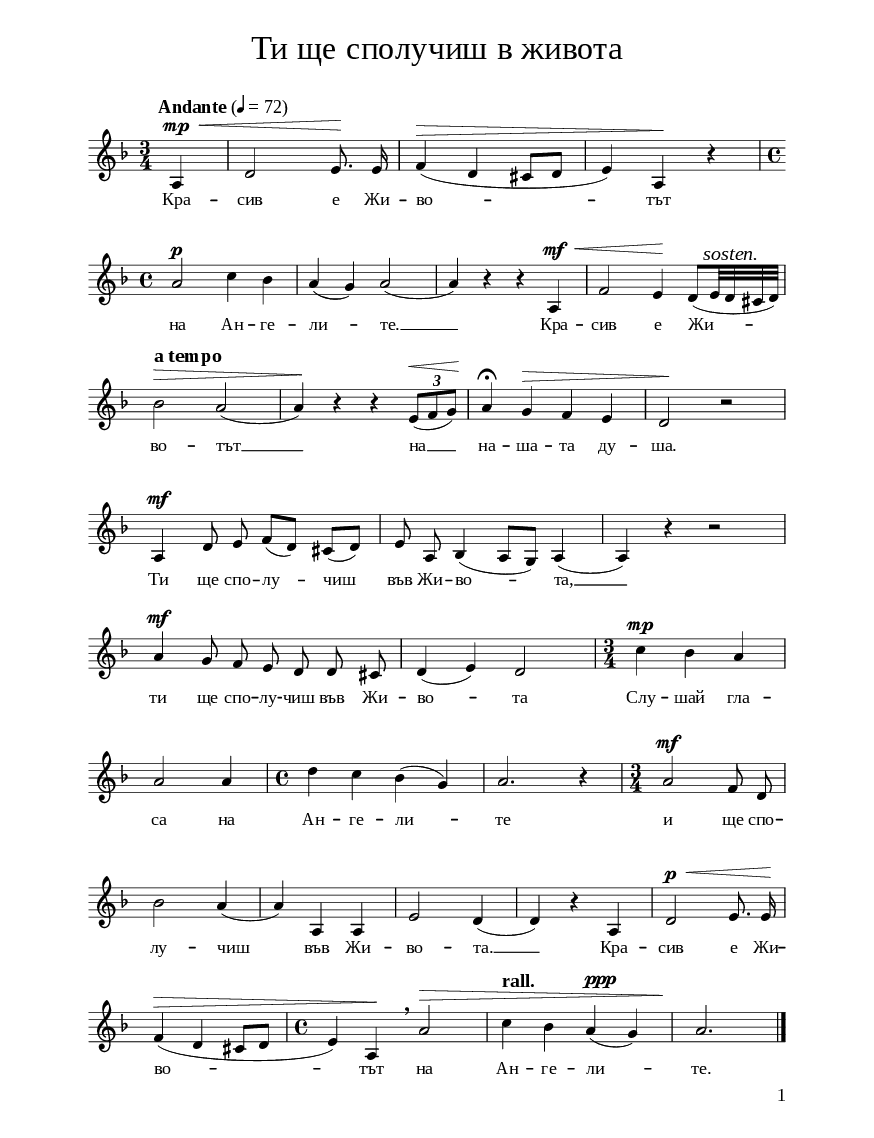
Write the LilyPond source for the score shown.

\version "2.24.2"

% include paper part and global functions
\include "include/globals.ily"

\bookpart {
  \label #'ref214
  \tocItem \markup "Ти ще сполучиш в живота"
  \include "include/bookpart-paper.ily"
  \score {
    \include "include/score-layout.ily"
    \new Voice \absolute {
      \clef treble
      \key d \minor
      \time 3/4
      \tempoFunc "Andante" 4 "72"
      \autoBeamOff
      \partial 4

      a4^\mp^\< | d'2 e'8. \! e'16 | f'4^\> ( d'4 cis'8[d'8] |  e'4 ) a4 \! r4 | \break

      \time 4/4  a'2^ \p c''4 bes'4 | a'4 ( g'4 ) a'2 ( | a'4 ) r4 r4 a4^\mf ^\< | f'2 e'4 \! d'8 ^\markup { \huge \italic "   sosten."} [( e'32 d'32 cis'32 d'32 )] | \break

      \once \override Hairpin.shorten-pair = #'(0 . -3) bes'2^\> ^\markup { \huge \bold "a tempo" } a'2 ( | a'4 ) \! r4 r4 \override TupletNumber.text = \markup { \bold "3"} \times 2/3  { e'8^\< [( f'8 g'8 )] } | a'4 \! \fermata
      \once \override Hairpin.to-barline = ##f
      g'4^\> f'4 e'4 |   d'2 \! r2 | \break

      a4^\mf d'8 e'8 f'8 [( d'8 )]  cis'8 [( d'8 )] | e'8 a8 bes4 ( a8 [g8] ) a4 ( | a4 ) r4 r2 | \break

      a'4^\mf g'8 f'8 e'8 d'8 d'8 cis'8 | d'4 ( e'4 ) d'2 | \time 3/4  | c''4^\mp bes'4 a'4 | \break

      a'2 a'4 | \time 4/4  d''4 c''4 bes'4 ( g'4 ) | a'2. r4 | \time 3/4 | a'2^\mf f'8 d'8 |\break

      bes'2 a'4 ( | a'4 ) a4 a4 |   e'2 d'4 ( | d'4 ) r4 a4 |

      d'2^\p^\< e'8. e'16 \! | \break


      f'4^\> ( d'4 cis'8 [d'8] | \time 4/4  e'4 ) a4 \! \breathe

      a'2  ^\> | \tempo"rall." c''4 bes'4 a'4^\markup { \dynamic "ppp"} ( g'4 ) | a'2. \! \bar "|."

    }
    \addlyrics {

      Кра -- сив е Жи -- во -- тът на Ан -- ге -- ли -- те. __
      Кра -- сив е Жи -- во -- тът __ на __ на -- ша -- та ду -- ша.
      Ти ще спо -- лу -- чиш във Жи -- во -- та, __
      ти ще спо -- лу -- чиш във Жи -- во -- та
      Слу -- шай гла -- са на Ан -- ге -- ли -- те
      и ще спо -- лу -- чиш във Жи -- во -- та. __
      Кра -- сив е Жи -- во -- тът на Ан -- ге -- ли -- те.

    }

    \header {
      title = \titleFunc "Ти ще сполучиш в живота" "Ti šte spolučiš v Života"
    }

    \midi{}

  } % score



} % bookpart

% Più mosso
%
